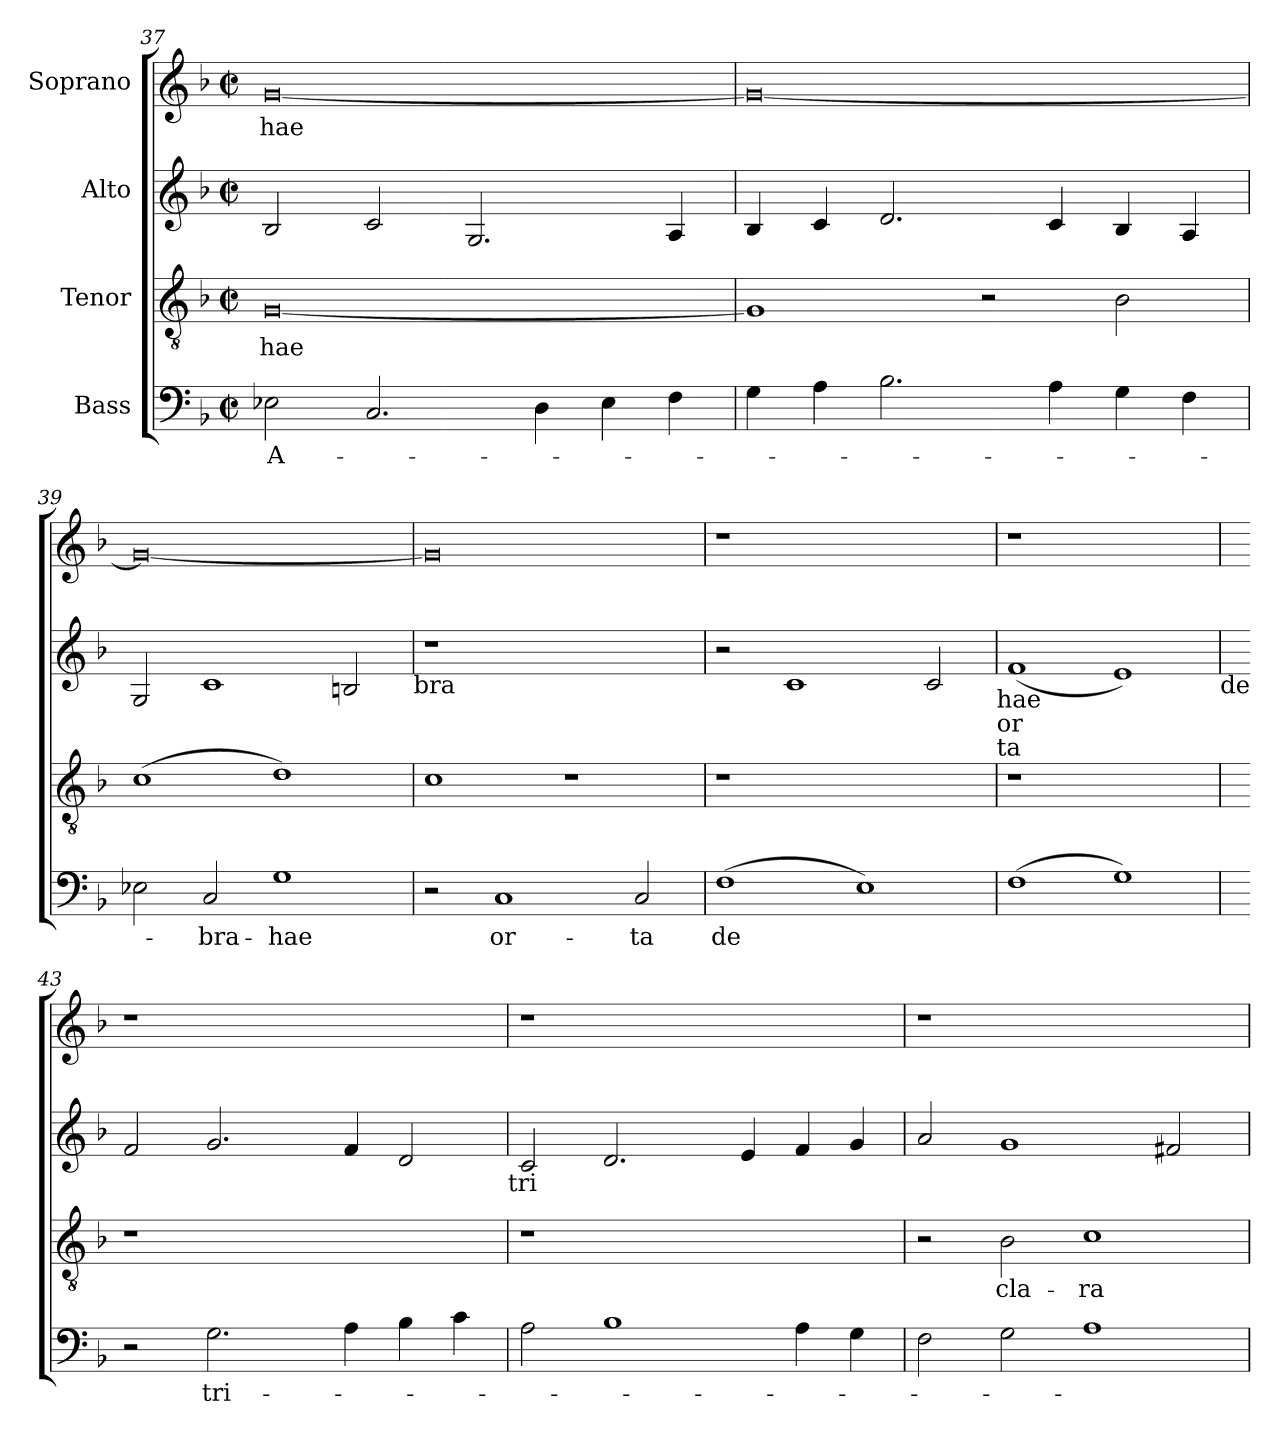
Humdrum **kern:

**kern	**text	**kern	**text	**kern	**kern	**text
*part4	*part4	*part3	*part3	*part2	*part1	*part1
*staff4	*staff4	*staff3	*staff3	*staff2	*staff1	*staff1
*I"Bass	*	*I"Tenor	*	*I"Alto	*I"Soprano	*
*clefF4	*	*clefGv2	*	*clefG2	*clefG2	*
*k[b-]	*	*k[b-]	*	*k[b-]	*k[b-]	*
*F:	*	*F:	*	*F:	*F:	*
*M2/2	*	*M2/2	*	*M2/2	*M2/2	*
*met(c|)	*	*met(c|)	*	*met(c|)	*met(c|)	*
=37	=37	=37	=37	=37	=37	=37
!	!LO:LY:b	!	!LO:LY:b	!	!	!LO:LY:b
2E-X\	A-	[<0G	-hae	2B-/	[<0g	-hae
2.C/	.	.	.	2c/	.	.
.	.	.	.	2.G/	.	.
4D\	.	.	.	.	.	.
4E-\	.	.	.	.	.	.
4F\	.	.	.	4A/	.	.
=38	=38	=38	=38	=38	=38	=38
4G\	.	1G]	.	4B-/	0g_	.
4A\	.	.	.	4c/	.	.
2.B-\	.	.	.	2.d/	.	.
.	.	2r	.	.	.	.
4A\	.	.	.	4c/	.	.
4G\	.	2B-\	.	4B-/	.	.
4F\	.	.	.	4A/	.	.
!!LO:LB:g=z
=39	=39	=39	=39	=39	=39	=39
2E-X\	.	(>1c	.	2G/	0g_	.
!	!LO:LY:b	!	!	!	!	!
2C/	-bra-	.	.	1c	.	.
!	!LO:LY:b:rj	!	!	!	!	!
1G	-hae	1d)	.	.	.	.
.	.	.	.	2Bn/	.	.
!	!	!	!	!LO:TX:b:t=bra	!	!
=40	=40	=40	=40	=40	=40	=40
2r	.	1c	.	1r	0g]	.
!	!LO:LY:b	!	!	!	!	!
1C	or-	.	.	.	.	.
.	.	1r	.	1ryy	.	.
!	!LO:LY:b	!	!	!	!	!
2C/	-ta	.	.	.	.	.
=41	=41	=41	=41	=41	=41	=41
!	!LO:LY:b	!LO:N:vis=1	!	!	!LO:N:vis=1	!
(>1F	de	1r	.	2r	1r	.
.	.	.	.	1c	.	.
1E)	.	1ryy	.	.	1ryy	.
.	.	.	.	2c/	.	.
!	!	!	!	!LO:TX:b:t=hae	!	!
!	!	!	!	!LO:TX:b:t=or	!	!
!	!	!	!	!LO:TX:b:t=ta	!	!
=42	=42	=42	=42	=42	=42	=42
!	!	!LO:N:vis=1	!	!	!LO:N:vis=1	!
(>1F	.	1r	.	(>1f	1r	.
1G)	.	1ryy	.	1e)	1ryy	.
!	!	!	!	!LO:TX:b:t=de	!	!
=43	=43	=43	=43	=43	=43	=43
!	!	!LO:N:vis=1	!	!	!LO:N:vis=1	!
2r	.	1r	.	2f/	1r	.
!	!LO:LY:b	!	!	!	!	!
2.G\	tri-	.	.	2.g/	.	.
.	.	1ryy	.	.	1ryy	.
4A\	.	.	.	4f/	.	.
4B-\	.	.	.	2d/	.	.
4c\	.	.	.	.	.	.
!	!	!	!	!LO:TX:b:t=tri	!	!
=44	=44	=44	=44	=44	=44	=44
!	!	!LO:N:vis=1	!	!	!LO:N:vis=1	!
2A\	.	1r	.	2c/	1r	.
1B-	.	.	.	2.d/	.	.
.	.	1ryy	.	.	1ryy	.
.	.	.	.	4e/	.	.
4A\	.	.	.	4f/	.	.
4G\	.	.	.	4g/	.	.
=45	=45	=45	=45	=45	=45	=45
!	!	!	!	!	!LO:N:vis=1	!
2F\	.	2r	.	2a/	1r	.
!	!	!	!LO:LY:b	!	!	!
2G\	.	2B-\	cla-	1g	.	.
!	!	!	!LO:LY:b	!	!	!
1A	.	1c	-ra	.	1ryy	.
.	.	.	.	2f#X/	.	.
=	=	=	=	=	=	=
*-	*-	*-	*-	*-	*-	*-
